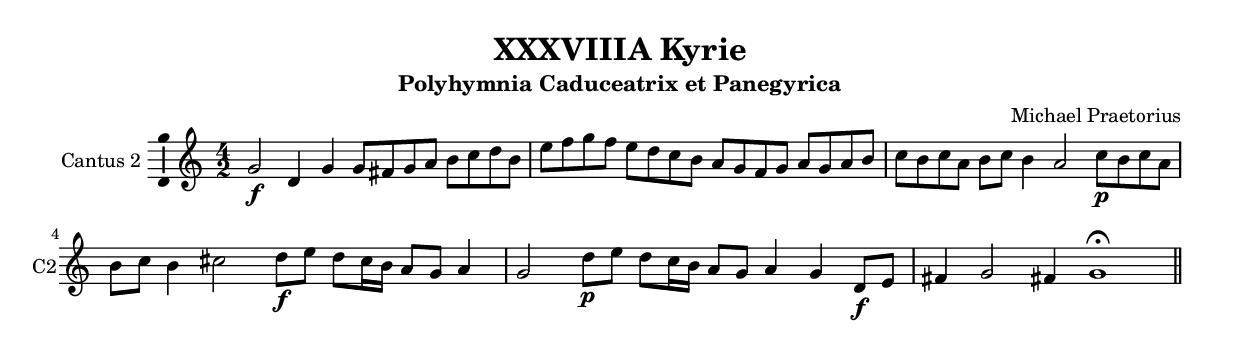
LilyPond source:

\include "../../global-settings.ly"

\new Staff <<
  \new Voice = "Cantus 2 Intrument" <<
    \accidentalStyle Score.forget
\set Staff.instrumentName = "Cantus 2"
\set Staff.shortInstrumentName = "C2"
\clef "treble"

    {
      \time 4/2
      g'2\f d'4 g' g'8 fis' g' a' b' c'' d'' b' e'' f'' g'' f'' e'' d'' c'' b' a' g' f' g'
      a' g' a' b' c'' b' c'' a' b' c'' b'4 a'2 c''8\p b' c'' a' b' c'' b'4 cis''2 d''8\f e'' d'' c''16 b' a'8 g' a'4
      g'2 d''8\p e'' d'' c''16 b' a'8 g' a'4 g' d'8\f e' fis'4 g'2 fis'4 g'1\fermata \ll
    }
  >>
>>